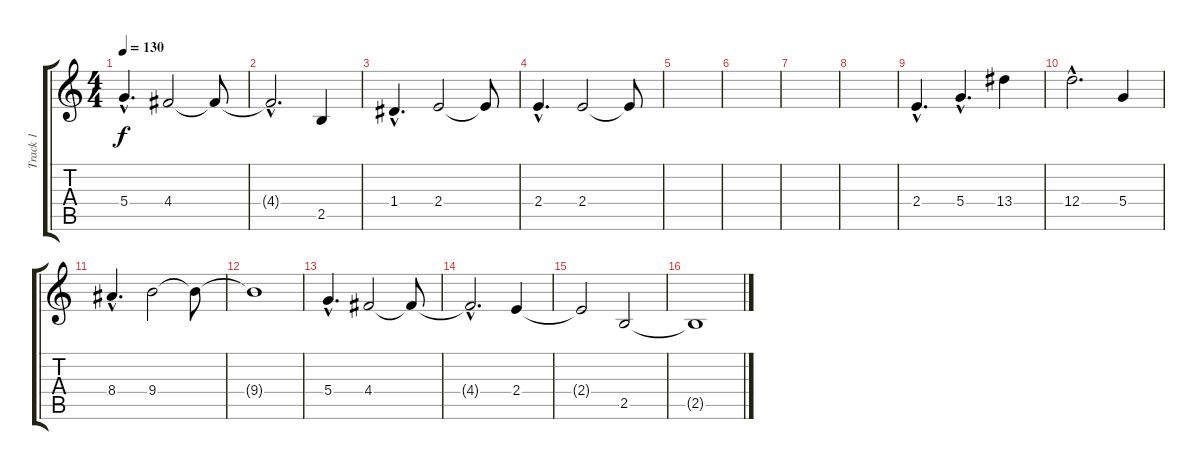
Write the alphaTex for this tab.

\track ("Track 1" "Track 1") {instrument overdrivenguitar}
\staff {score tabs}
\tuning (E4 B3 G3 D3 A2 E2) {hide}
\ts (4 4)
\tempo 130
\clef g2
\ks c
5.4{hac}.4{d dy f} 4.4.2 4.4{t}.8 |
4.4{hac t}.2{d} 2.5.4 |
1.4{hac}.4{d} 2.4.2 2.4{t}.8 |
2.4{hac}.4{d} 2.4.2 2.4{t}.8 |
|
|
|
|
2.4{hac}.4{d instrument vibraphone} 5.4{hac}.4{d} 13.4.4 |
12.4{hac}.2{d} 5.4.4 |
8.4{hac}.4{d} 9.4.2 9.4{t}.8 |
9.4{t}.1 |
5.4{hac}.4{d} 4.4.2 4.4{t}.8 |
4.4{hac t}.2{d} 2.4.4 |
2.4{t}.2 2.5.2 |
2.5{t}.1
